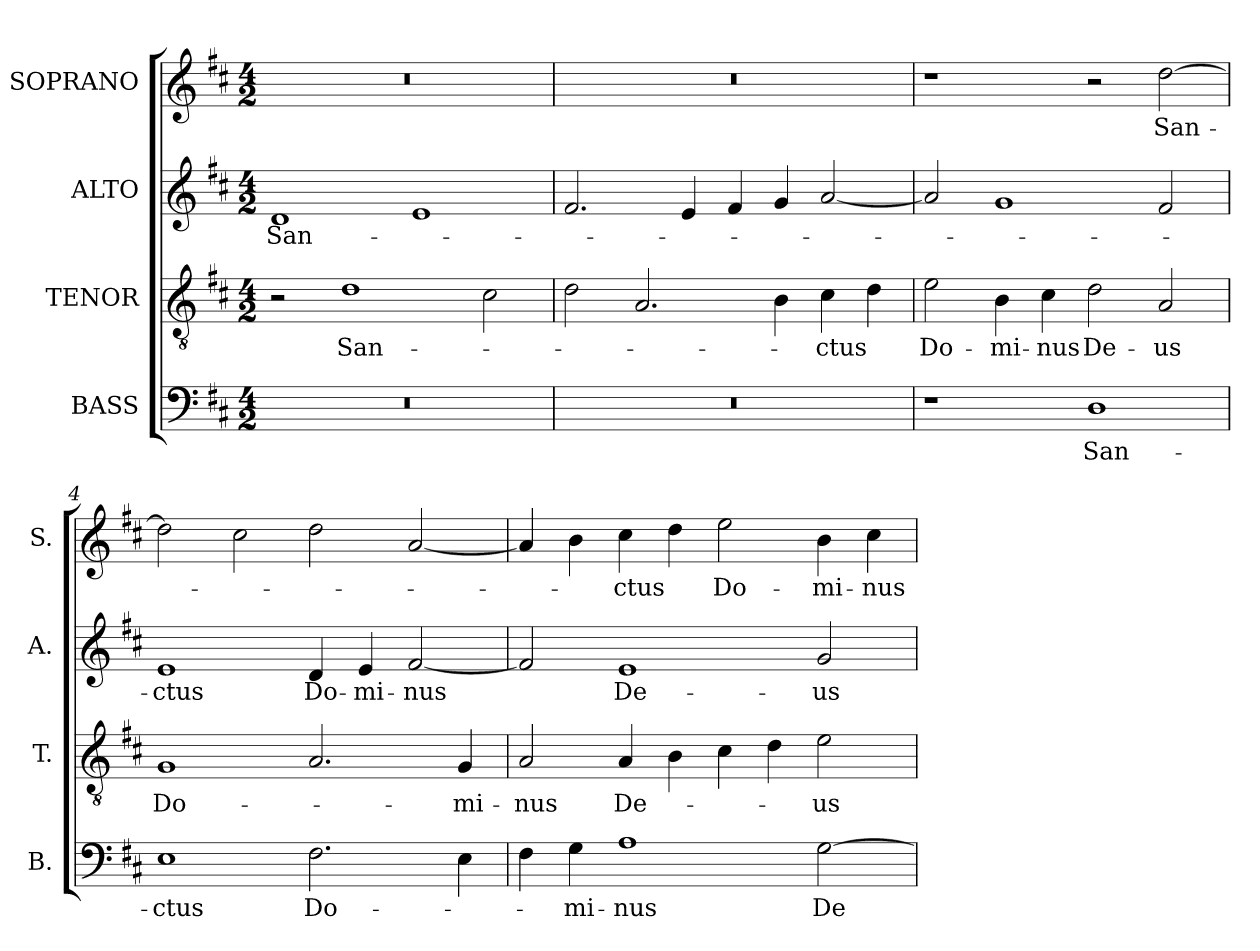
**kern	**text	**kern	**text	**kern	**text	**kern	**text
*part4	*part4	*part3	*part3	*part2	*part2	*part1	*part1
*staff4	*staff4	*staff3	*staff3	*staff2	*staff2	*staff1	*staff1
*I"BASS	*	*I"TENOR	*	*I"ALTO	*	*I"SOPRANO	*
*I'B.	*	*I'T.	*	*I'A.	*	*I'S.	*
!!LO:PB:g=z
*clefF4	*	*clefGv2	*	*clefG2	*	*clefG2	*
*	*	*ITrd7c12	*	*	*	*	*
*k[f#c#]	*	*k[f#c#]	*	*k[f#c#]	*	*k[f#c#]	*
*D:	*	*D:	*	*D:	*	*D:	*
*M4/2	*	*M4/2	*	*M4/2	*	*M4/2	*
*MM200	*	*MM200	*	*MM200	*	*MM200	*
=1	=1	=1	=1	=1	=1	=1	=1
!LO:N:vis=1	!	!	!	!	!	!	!
!	!	!	!	!	!LO:LY:b:color=#000000	!LO:N:vis=1	!
0r	.	2r	.	1di	San-	0r	.
!	!	!	!LO:LY:b:color=#000000	!	!	!	!
.	.	1Di	San-	.	.	.	.
.	.	.	.	1ei	.	.	.
.	.	2C#i\	.	.	.	.	.
=2	=2	=2	=2	=2	=2	=2	=2
!LO:N:vis=1	!	!	!	!	!	!LO:N:vis=1	!
0r	.	2Di\	.	2.f#i/	.	0r	.
.	.	2.AAi/	.	.	.	.	.
.	.	.	.	4ei/	.	.	.
.	.	.	.	4f#i/	.	.	.
.	.	4BBi\	.	4gi/	.	.	.
!	!	!	!LO:LY:b:color=#000000	!	!	!	!
.	.	4C#i\	-ctus	[2ai/	.	.	.
.	.	4Di\	.	.	.	.	.
=3	=3	=3	=3	=3	=3	=3	=3
!	!	!	!LO:LY:b:color=#000000	!	!	!	!
1r	.	2Ei\	Do-	2ai/]	.	1r	.
!	!	!	!LO:LY:b:color=#000000	!	!	!	!
.	.	4BBi\	-mi-	1gi	.	.	.
!	!	!	!LO:LY:b:color=#000000	!	!	!	!
.	.	4C#i\	-nus	.	.	.	.
!	!LO:LY:b:color=#000000	!	!	!	!	!	!
!	!	!	!LO:LY:b:color=#000000	!	!	!	!
1Di	San-	2Di\	De-	.	.	2r	.
!	!	!	!LO:LY:b:color=#000000	!	!	!	!
!	!	!	!	!	!	!	!LO:LY:b:color=#000000
.	.	2AAi/	-us	2f#i/	.	[2ddi\	San-
=4	=4	=4	=4	=4	=4	=4	=4
!	!LO:LY:b:color=#000000	!	!	!	!	!	!
!	!	!	!LO:LY:b:color=#000000	!	!	!	!
!	!	!	!	!	!LO:LY:b:color=#000000	!	!
1Ei	-ctus	1GGi	Do-	1ei	-ctus	2ddi\]	.
.	.	.	.	.	.	2cc#i\	.
!	!LO:LY:b:color=#000000	!	!	!	!	!	!
!	!	!	!	!	!LO:LY:b:color=#000000	!	!
2.F#i\	Do-	2.AAi/	.	4di/	Do-	2ddi\	.
!	!	!	!	!	!LO:LY:b:color=#000000	!	!
.	.	.	.	4ei/	-mi-	.	.
!	!	!	!	!	!LO:LY:b:color=#000000	!	!
.	.	.	.	[2f#i/	-nus	[2ai/	.
!	!	!	!LO:LY:b:color=#000000	!	!	!	!
4Ei\	.	4GGi/	-mi-	.	.	.	.
=5	=5	=5	=5	=5	=5	=5	=5
!	!	!	!LO:LY:b:color=#000000	!	!	!	!
4F#i\	.	2AAi/	-nus	2f#i/]	.	4ai/]	.
!	!LO:LY:b:color=#000000	!	!	!	!	!	!
4Gi\	-mi-	.	.	.	.	4bi\	.
!	!LO:LY:b:color=#000000	!	!	!	!	!	!
!	!	!	!LO:LY:b:color=#000000	!	!	!	!
!	!	!	!	!	!LO:LY:b:color=#000000	!	!
!	!	!	!	!	!	!	!LO:LY:b:color=#000000
1Ai	-nus	4AAi/	De-	1ei	De-	4cc#i\	-ctus
.	.	4BBi\	.	.	.	4ddi\	.
!	!	!	!	!	!	!	!LO:LY:b:color=#000000
.	.	4C#i\	.	.	.	2eei\	Do-
.	.	4Di\	.	.	.	.	.
!	!LO:LY:b:color=#000000	!	!	!	!	!	!
!	!	!	!LO:LY:b:color=#000000	!	!	!	!
!	!	!	!	!	!LO:LY:b:color=#000000	!	!
!	!	!	!	!	!	!	!LO:LY:b:color=#000000
[2Gi\	De-	2Ei\	-us	2gi/	-us	4bi\	-mi-
!	!	!	!	!	!	!	!LO:LY:b:color=#000000
.	.	.	.	.	.	4cc#i\	-nus
=	=	=	=	=	=	=	=
*-	*-	*-	*-	*-	*-	*-	*-
